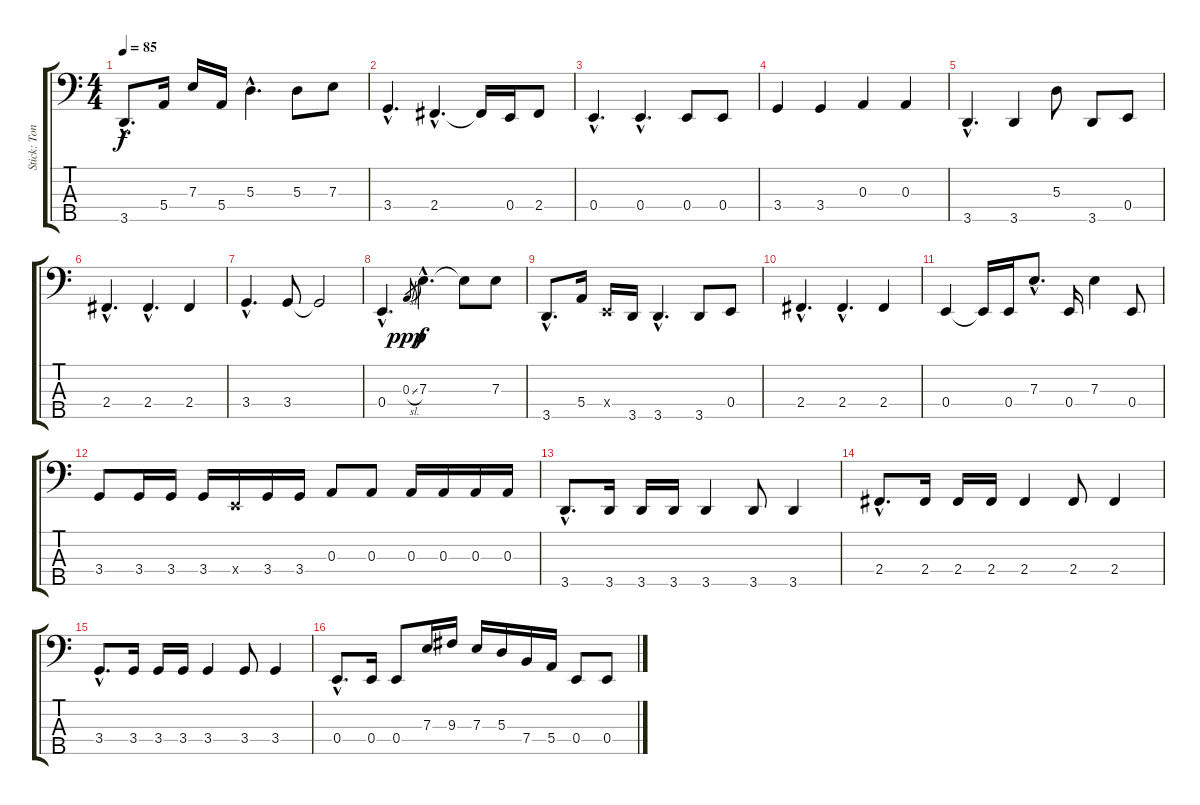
\track ("Stick: Tony Levin" "Stick: Ton") {instrument fretlessbass}
\staff {score tabs}
\tuning (G2 D2 A1 E1 B0) {hide}
\ts (4 4)
\tempo 85
\clef f4
\ks c
3.5{hac}.8{d dy f} 5.4.16 7.3.16 5.4.16 5.3{hac}.4{d} 5.3.8 7.3.8 |
3.4{hac}.4{d} 2.4{hac}.4{d} 2.4{t}.16 0.4.16 2.4.8 |
0.4{hac}.4{d} 0.4{hac}.4{d} 0.4.8 0.4.8 |
3.4.4 3.4.4 0.3.4 0.3.4 |
3.5{hac}.4{d} 3.5.4 5.3.8 3.5.8 0.4.8 |
2.4{hac}.4{d} 2.4{hac}.4{d} 2.4.4 |
3.4{hac}.4{d} 3.4.8 3.4{t}.2 |
0.4{hac}.4{d} 0.3{sl}.8{gr dy ppp} 7.3{hac}.4{d dy f} 7.3{t}.8 7.3.8 |
3.5{hac}.8{d} 5.4.16 0.4{x}.16 3.5.16 3.5{hac}.4{d} 3.5.8 0.4.8 |
2.4{hac}.4{d} 2.4{hac}.4{d} 2.4.4 |
0.4.4 0.4{t}.16 0.4.16 7.3{hac}.8{d} 0.4.16 7.3.4 0.4.8 |
3.4.8 3.4.16 3.4.16 3.4.16 0.4{x}.16 3.4.16 3.4.16 0.3.8 0.3.8 0.3.16 0.3.16 0.3.16 0.3.16 |
3.5{hac}.8{d} 3.5.16 3.5.16 3.5.16 3.5.4 3.5.8 3.5.4 |
2.4{hac}.8{d} 2.4.16 2.4.16 2.4.16 2.4.4 2.4.8 2.4.4 |
3.4{hac}.8{d} 3.4.16 3.4.16 3.4.16 3.4.4 3.4.8 3.4.4 |
0.4{hac}.8{d} 0.4.16 0.4.8 7.3.16 9.3.16 7.3.16 5.3.16 7.4.16 5.4.16 0.4.8 0.4.8
